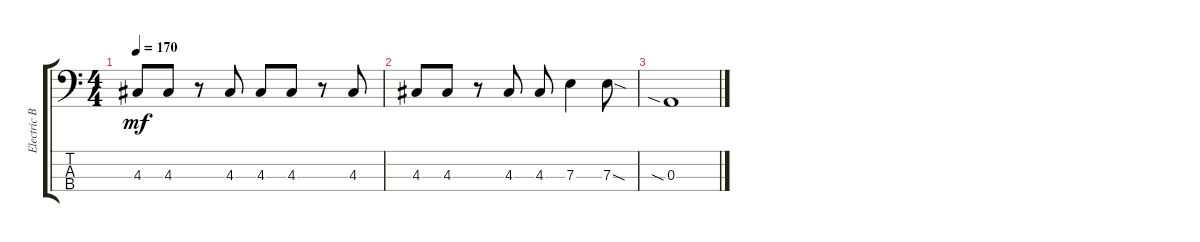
\track ("Electric Bass" "Electric B") {instrument electricbassfinger}
\staff {score tabs}
\tuning (G2 D2 A1 E1) {hide}
\ts (4 4)
\tempo 170
\clef f4
\ks c
4.3.8{dy mf} 4.3.8 r.8 4.3.8 4.3.8 4.3.8 r.8 4.3.8 |
4.3.8 4.3.8 r.8 4.3.8 4.3.8 7.3.4 7.3{sod}.8 |
0.3{sia}.1
